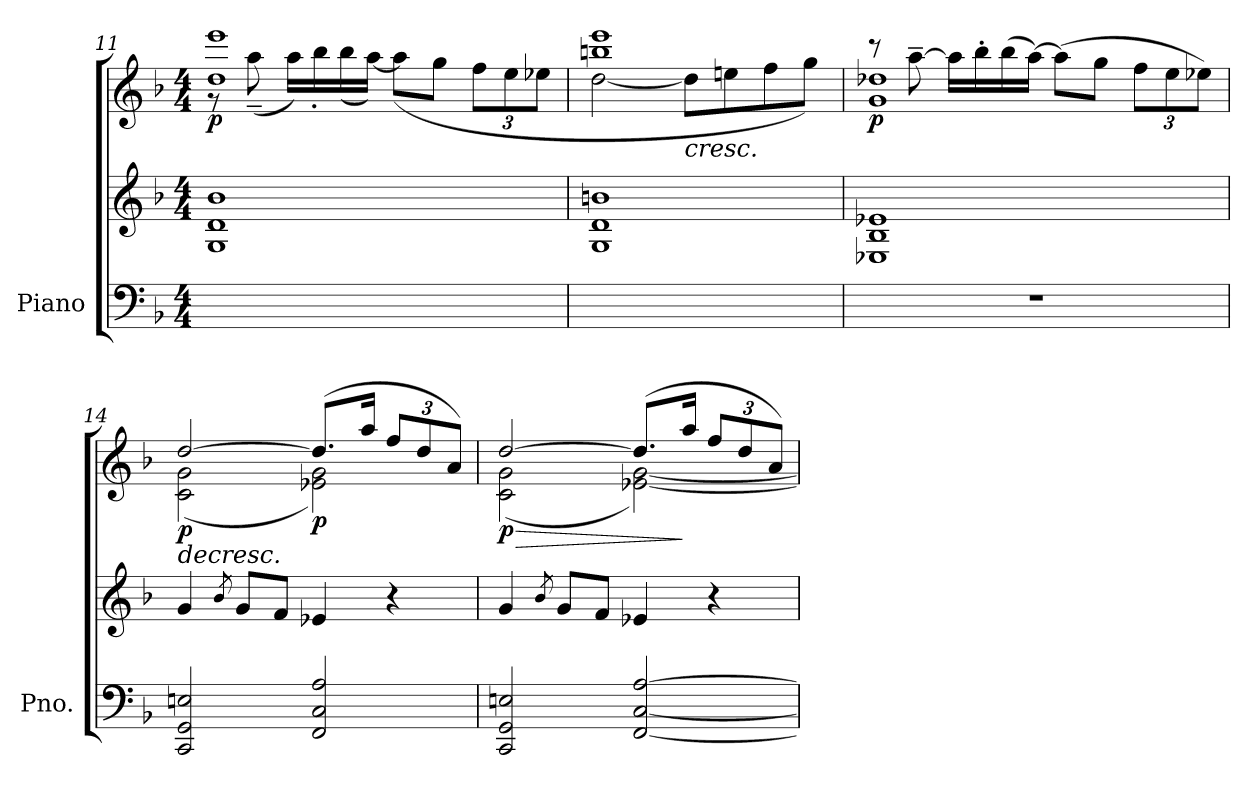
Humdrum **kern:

**kern	**kern	**kern	**dynam
*part1	*part1	*part1	*part1
*staff3	*staff2	*staff1	*staff1/2/3
*I"Piano	*	*	*
*I'Pno.	*	*	*
*clefF4	*clefG2	*clefG2	*
*k[b-]	*k[b-]	*k[b-]	*
*M4/4	*M4/4	*M4/4	*
=11	=11	=11	=11
*	*	*^	*
!	!	!	!	!LO:DY:b
1ryy	1G 1d 1b-	1dd 1eee	8r	p
.	.	.	(<8aa~\	.
.	.	.	16aa\LL)	.
.	.	.	16bb-'\	.
.	.	.	(<16bb-\	.
.	.	.	[16aa\JJ)	.
.	.	.	(<8aa\L]	.
.	.	.	8gg\J	.
*	*	*	*Xbrackettup	*
.	.	.	12ff\L	.
.	.	.	12ee\	.
.	.	.	12ee-X\J	.
=12	=12	=12	=12	=12
1ryy	1G 1d 1bn	1bbn 1eee	[2dd\	.
!	!	!	!	!LO:HP:b
.	.	.	8dd\L]	<
.	.	.	8een\	.
.	.	.	8ff\	.
.	.	.	8gg\J)	.
!!LO:LB:g=z	!!
=13	=13	=13	=13	=13
!	!	!	!	!LO:DY:b
1r	1E-X 1B- 1e-X	8r	1g 1dd-X	p
.	.	[8aa~\	.	.
.	.	16aa\LL]	.	.
.	.	16bb-'\	.	.
.	.	(>16bb-\	.	.
.	.	[16aa\JJ)	.	.
.	.	(>8aa\L]	.	.
.	.	8gg\J	.	.
.	.	12ff\L	.	.
.	.	12ee\	.	.
.	.	12ee-X\J)	.	.
=14	=14	=14	=14	=14
!	!	!	!	!LO:HP:b
!	!	!	!	!LO:DY:n=1:b
2CC/ 2GG/ 2En/	4g/	[2dd/	(<2c\ 2g\	> p
.	8qb-/	.	.	.
.	8g/L	.	.	.
.	8f/J	.	.	.
!	!	!	!	!LO:DY:n=2:b
2FF/ 2C/ 2A/	4e-X/	(>8.dd/L]	2e-X\ 2g\)	[ p
.	.	16aa/Jk	.	.
.	4r	12ff/L	.	.
.	.	12dd/	.	.
.	.	12a/J)	.	.
=15	=15	=15	=15	=15
!	!	!	!	!LO:HP:b
!	!	!	!	!LO:DY:n=1:b
2CC/ 2GG/ 2En/	4g/	[2dd/	(<2c\ 2g\	> p
.	8qb-/	.	.	.
.	8g/L	.	.	.
.	8f/J	.	.	.
[2FF/ [2C/ [2A/	4e-X/	(>8.dd/L]	[2e-X\ [2g\)	.
.	.	16aa/Jk	.	]
.	4r	12ff/L	.	.
.	.	12dd/	.	.
.	.	12a/J)	.	.
*	*	*v	*v	*
.	.	.	]
=	=	=	=
*-	*-	*-	*-
